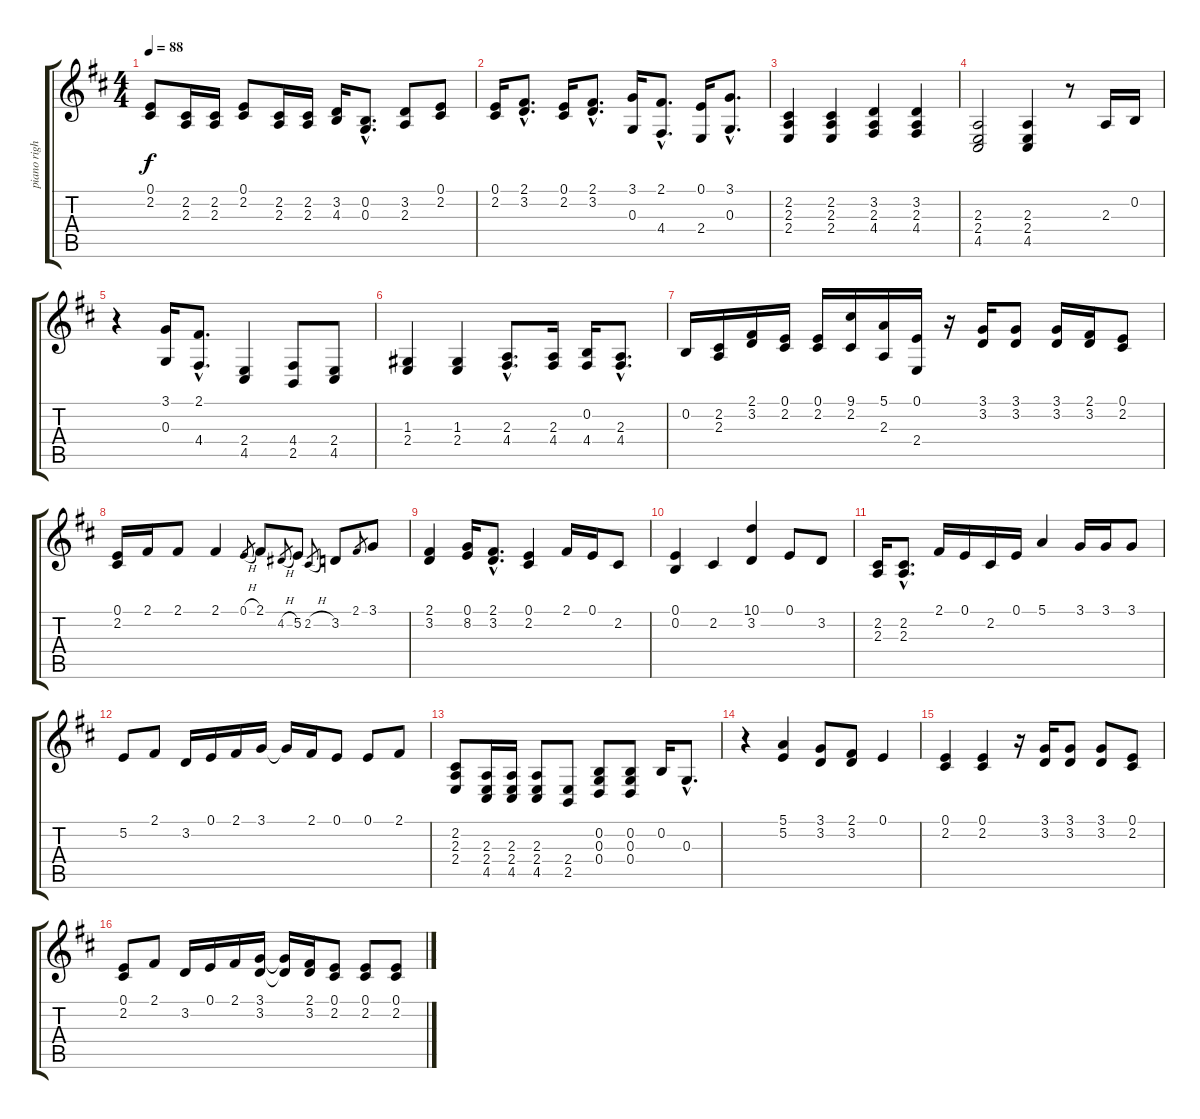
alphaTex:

\track ("piano right hand" "piano righ") {instrument brightacousticpiano}
\staff {score tabs}
\tuning (E4 B3 G3 D3 A2 E2) {hide}
\ts (4 4)
\tempo 88
\clef g2
\ks d
(0.1 2.2).8{dy f} (2.2 2.3).16 (2.2 2.3).16 (0.1 2.2).8 (2.2 2.3).16 (2.2 2.3).16 (3.2 4.3).16 (0.2{hac} 0.3{hac}).8{d} (3.2 2.3).8 (0.1 2.2).8 |
(0.1 2.2).16 (2.1{hac} 3.2{hac}).8{d} (0.1 2.2).16 (2.1{hac} 3.2{hac}).8{d} (3.1 0.3).16 (2.1{hac} 4.4{hac}).8{d} (0.1 2.4).16 (3.1{hac} 0.3{hac}).8{d} |
(2.2 2.3 2.4).4 (2.2 2.3 2.4).4 (3.2 2.3 4.4).4 (3.2 2.3 4.4).4 |
(2.3 2.4 4.5).2 (2.3 2.4 4.5).4 r.8 2.3.16 0.2.16 |
r.4 (3.1 0.3).16 (2.1{hac} 4.4{hac}).8{d} (2.4 4.5).4 (4.4 2.5).8 (2.4 4.5).8 |
(1.3 2.4).4 (1.3 2.4).4 (2.3{hac} 4.4{hac}).8{d} (2.3 4.4).16 (0.2 4.4).16 (2.3{hac} 4.4{hac}).8{d} |
0.2.16 (2.2 2.3).16 (2.1 3.2).16 (0.1 2.2).16 (0.1 2.2).16 (9.1 2.2).16 (5.1 2.3).16 (0.1 2.4).16 r.16 (3.1 3.2).16 (3.1 3.2).8 (3.1 3.2).16 (2.1 3.2).16 (0.1 2.2).8 |
(0.1 2.2).16 2.1.16 2.1.8 2.1.4 0.1{h}.8{gr} 2.1.8 4.2{h}.8{gr} 5.2.8 2.2{h}.8{gr} 3.2.8 2.1.8{gr} 3.1.8 |
(2.1 3.2).4 (0.1 8.2).16 (2.1{hac} 3.2{hac}).8{d} (0.1 2.2).4 2.1.16 0.1.16 2.2.8 |
(0.1 0.2).4 2.2.4 (10.1 3.2).4 0.1.8 3.2.8 |
(2.2 2.3).16 (2.2{hac} 2.3{hac}).8{d} 2.1.16 0.1.16 2.2.16 0.1.16 5.1.4 3.1.16 3.1.16 3.1.8 |
5.2.8 2.1.8 3.2.16 0.1.16 2.1.16 3.1.16 3.1{t}.16 2.1.16 0.1.8 0.1.8 2.1.8 |
(2.2 2.3 2.4).8 (2.3 2.4 4.5).16 (2.3 2.4 4.5).16 (2.3 2.4 4.5).8 (2.4 2.5).8 (0.2 0.3 0.4).8 (0.2 0.3 0.4).8 0.2.16 0.3{hac}.8{d} |
r.4 (5.1 5.2).4 (3.1 3.2).8 (2.1 3.2).8 0.1.4 |
(0.1 2.2).4 (0.1 2.2).4 r.16 (3.1 3.2).16 (3.1 3.2).8 (3.1 3.2).8 (0.1 2.2).8 |
(0.1 2.2).8 2.1.8 3.2.16 0.1.16 2.1.16 (3.1 3.2).16 (3.1{t} 3.2{t}).16 (2.1 3.2).16 (0.1 2.2).8 (0.1 2.2).8 (0.1 2.2).8
